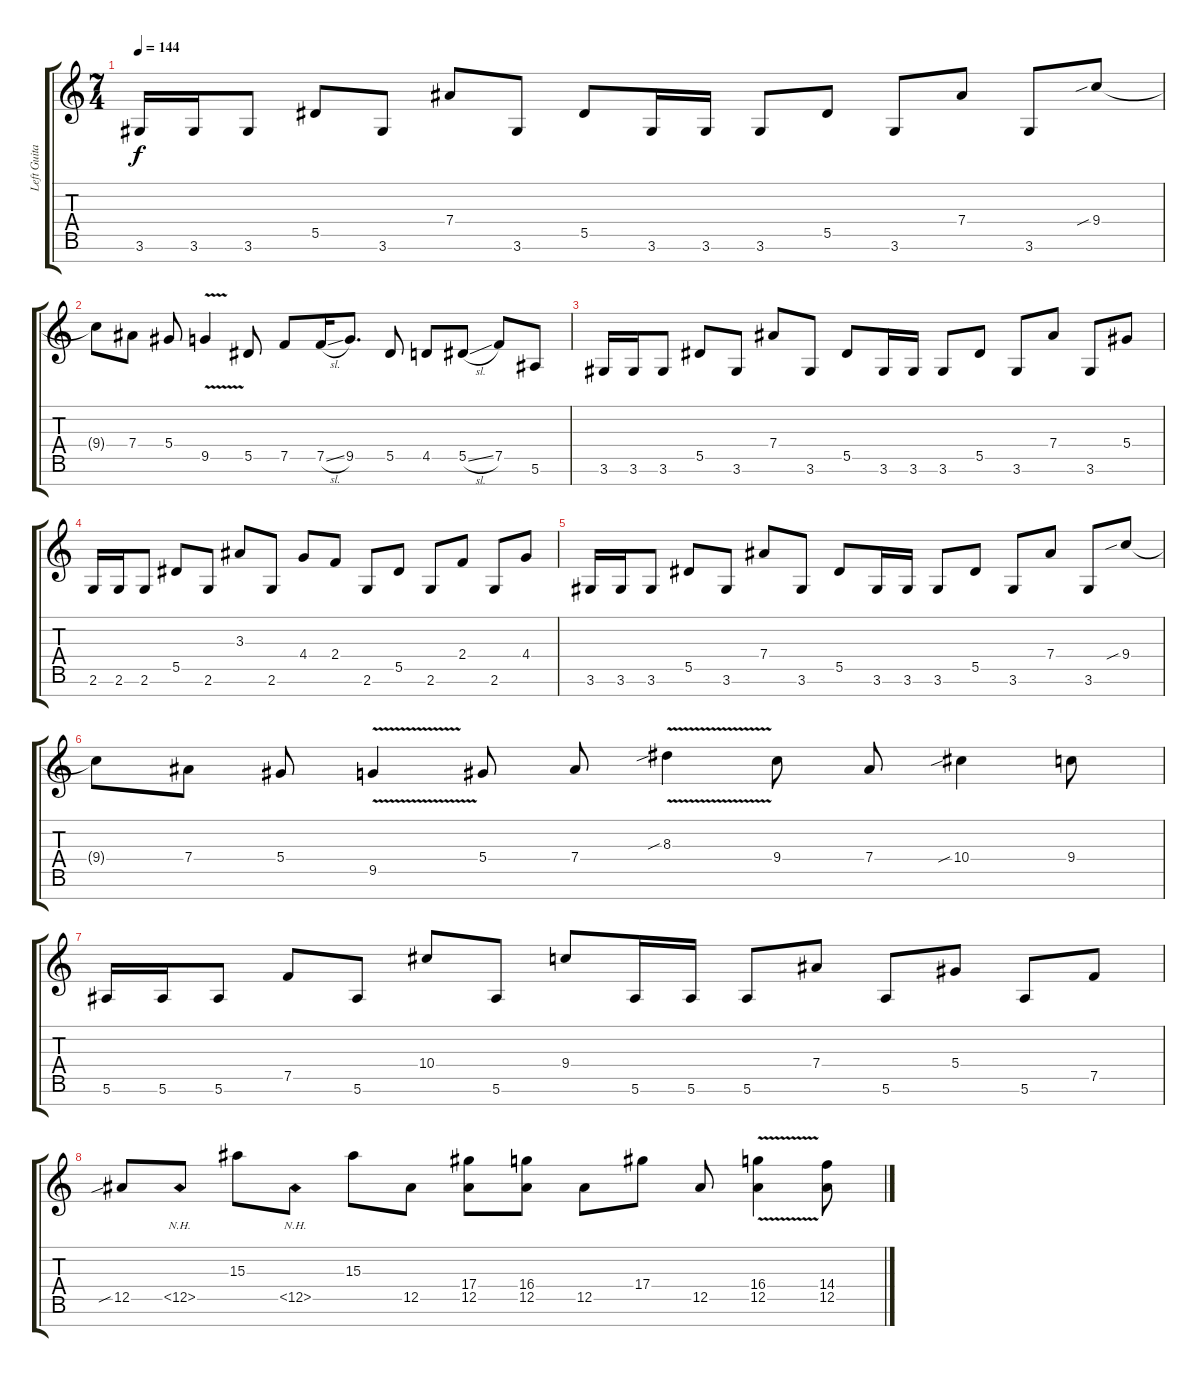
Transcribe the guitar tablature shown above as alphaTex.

\track ("Left Guitar" "Left Guita") {instrument distortionguitar}
\staff {score tabs}
\tuning (F4 C4 G3 Eb3 Bb2 F2 C2) {hide}
\ts (7 4)
\tempo 144
\clef g2
\ks c
3.6.16{dy f} 3.6.16 3.6.8 5.5.8 3.6.8 7.4.8 3.6.8 5.5.8 3.6.16 3.6.16 3.6.8 5.5.8 3.6.8 7.4.8 3.6.8 9.4{sib}.8 |
9.4{t}.8 7.4.8 5.4.8 9.5{v}.4 5.5.8 7.5.8 7.5{sl}.16 9.5.8{d} 5.5.8 4.5.8 5.5{sl}.8 7.5.8 5.6.8 |
3.6.16 3.6.16 3.6.8 5.5.8 3.6.8 7.4.8 3.6.8 5.5.8 3.6.16 3.6.16 3.6.8 5.5.8 3.6.8 7.4.8 3.6.8 5.4.8 |
2.6.16 2.6.16 2.6.8 5.5.8 2.6.8 3.3.8 2.6.8 4.4.8 2.4.8 2.6.8 5.5.8 2.6.8 2.4.8 2.6.8 4.4.8 |
3.6.16 3.6.16 3.6.8 5.5.8 3.6.8 7.4.8 3.6.8 5.5.8 3.6.16 3.6.16 3.6.8 5.5.8 3.6.8 7.4.8 3.6.8 9.4{sib}.8 |
9.4{t}.8 7.4.8 5.4.8 9.5{v}.4 5.4.8 7.4.8 8.3{v sib}.4 9.4.8 7.4.8 10.4{sib}.4 9.4.8 |
5.6.16 5.6.16 5.6.8 7.5.8 5.6.8 10.4.8 5.6.8 9.4.8 5.6.16 5.6.16 5.6.8 7.4.8 5.6.8 5.4.8 5.6.8 7.5.8 |
12.5{sib}.8 12.5{nh}.8 15.3.8 12.5{nh}.8 15.3.8 12.5.8 (17.4 12.5).8 (16.4 12.5).8 12.5.8 17.4.8 12.5.8 (16.4{v} 12.5{v}).4 (14.4 12.5).8
